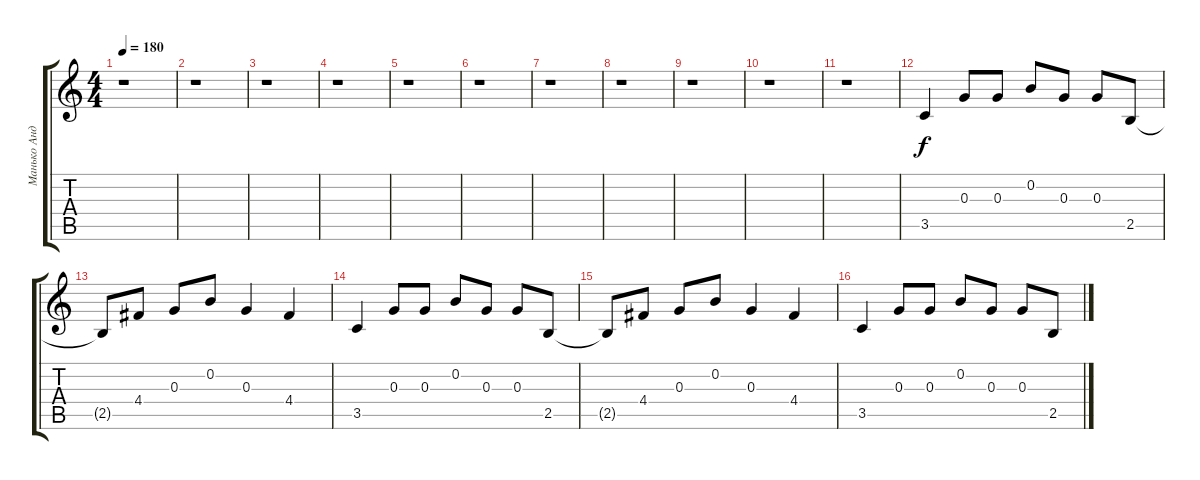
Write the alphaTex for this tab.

\track ("Манько Андрей" "Манько Анд") {instrument electricguitarclean}
\staff {score tabs}
\tuning (E4 B3 G3 D3 A2 E2) {hide}
\ts (4 4)
\tempo 180
\clef g2
\ks c
r.1{dy f} |
r.1 |
r.1 |
r.1 |
r.1 |
r.1 |
r.1 |
r.1 |
r.1 |
r.1 |
r.1 |
3.5.4 0.3.8 0.3.8 0.2.8 0.3.8 0.3.8 2.5.8 |
2.5{t}.8 4.4.8 0.3.8 0.2.8 0.3.4 4.4.4 |
3.5.4 0.3.8 0.3.8 0.2.8 0.3.8 0.3.8 2.5.8 |
2.5{t}.8 4.4.8 0.3.8 0.2.8 0.3.4 4.4.4 |
3.5.4 0.3.8 0.3.8 0.2.8 0.3.8 0.3.8 2.5.8
